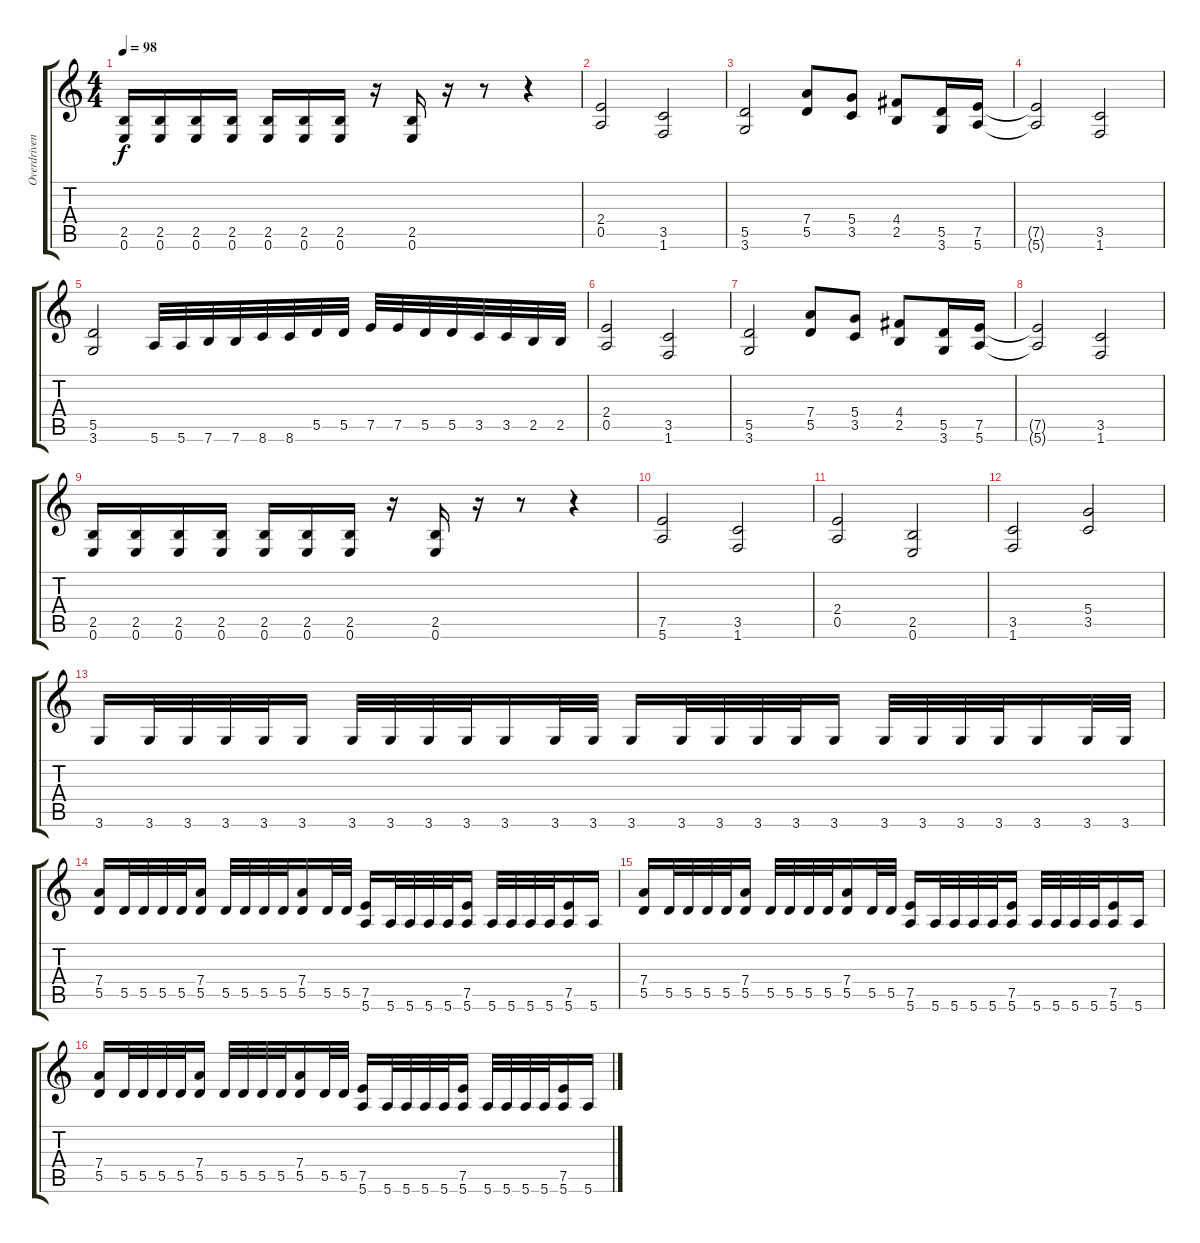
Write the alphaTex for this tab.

\track ("Overdriven" "Overdriven") {instrument overdrivenguitar}
\staff {score tabs}
\tuning (E4 B3 G3 D3 A2 E2) {hide}
\ts (4 4)
\tempo 98
\clef g2
\ks c
(2.5 0.6).16{dy f} (2.5 0.6).16 (2.5 0.6).16 (2.5 0.6).16 (2.5 0.6).16 (2.5 0.6).16 (2.5 0.6).16 r.16 (2.5 0.6).16 r.16 r.8 r.4 |
(2.4 0.5).2 (3.5 1.6).2 |
(5.5 3.6).2 (7.4 5.5).8 (5.4 3.5).8 (4.4 2.5).8 (5.5 3.6).16 (7.5 5.6).16 |
(7.5{t} 5.6{t}).2 (3.5 1.6).2 |
(5.5 3.6).2 5.6.32 5.6.32 7.6.32 7.6.32 8.6.32 8.6.32 5.5.32 5.5.32 7.5.32 7.5.32 5.5.32 5.5.32 3.5.32 3.5.32 2.5.32 2.5.32 |
(2.4 0.5).2 (3.5 1.6).2 |
(5.5 3.6).2 (7.4 5.5).8 (5.4 3.5).8 (4.4 2.5).8 (5.5 3.6).16 (7.5 5.6).16 |
(7.5{t} 5.6{t}).2 (3.5 1.6).2 |
(2.5 0.6).16 (2.5 0.6).16 (2.5 0.6).16 (2.5 0.6).16 (2.5 0.6).16 (2.5 0.6).16 (2.5 0.6).16 r.16 (2.5 0.6).16 r.16 r.8 r.4 |
(7.5 5.6).2 (3.5 1.6).2 |
(2.4 0.5).2 (2.5 0.6).2 |
(3.5 1.6).2 (5.4 3.5).2 |
3.6.16 3.6.32 3.6.32 3.6.32 3.6.32 3.6.16 3.6.32 3.6.32 3.6.32 3.6.32 3.6.16 3.6.32 3.6.32 3.6.16 3.6.32 3.6.32 3.6.32 3.6.32 3.6.16 3.6.32 3.6.32 3.6.32 3.6.32 3.6.16 3.6.32 3.6.32 |
(7.4 5.5).16 5.5.32 5.5.32 5.5.32 5.5.32 (7.4 5.5).16 5.5.32 5.5.32 5.5.32 5.5.32 (7.4 5.5).16 5.5.32 5.5.32 (7.5 5.6).16 5.6.32 5.6.32 5.6.32 5.6.32 (7.5 5.6).16 5.6.32 5.6.32 5.6.32 5.6.32 (7.5 5.6).16 5.6.16 |
(7.4 5.5).16 5.5.32 5.5.32 5.5.32 5.5.32 (7.4 5.5).16 5.5.32 5.5.32 5.5.32 5.5.32 (7.4 5.5).16 5.5.32 5.5.32 (7.5 5.6).16 5.6.32 5.6.32 5.6.32 5.6.32 (7.5 5.6).16 5.6.32 5.6.32 5.6.32 5.6.32 (7.5 5.6).16 5.6.16 |
(7.4 5.5).16 5.5.32 5.5.32 5.5.32 5.5.32 (7.4 5.5).16 5.5.32 5.5.32 5.5.32 5.5.32 (7.4 5.5).16 5.5.32 5.5.32 (7.5 5.6).16 5.6.32 5.6.32 5.6.32 5.6.32 (7.5 5.6).16 5.6.32 5.6.32 5.6.32 5.6.32 (7.5 5.6).16 5.6.16
